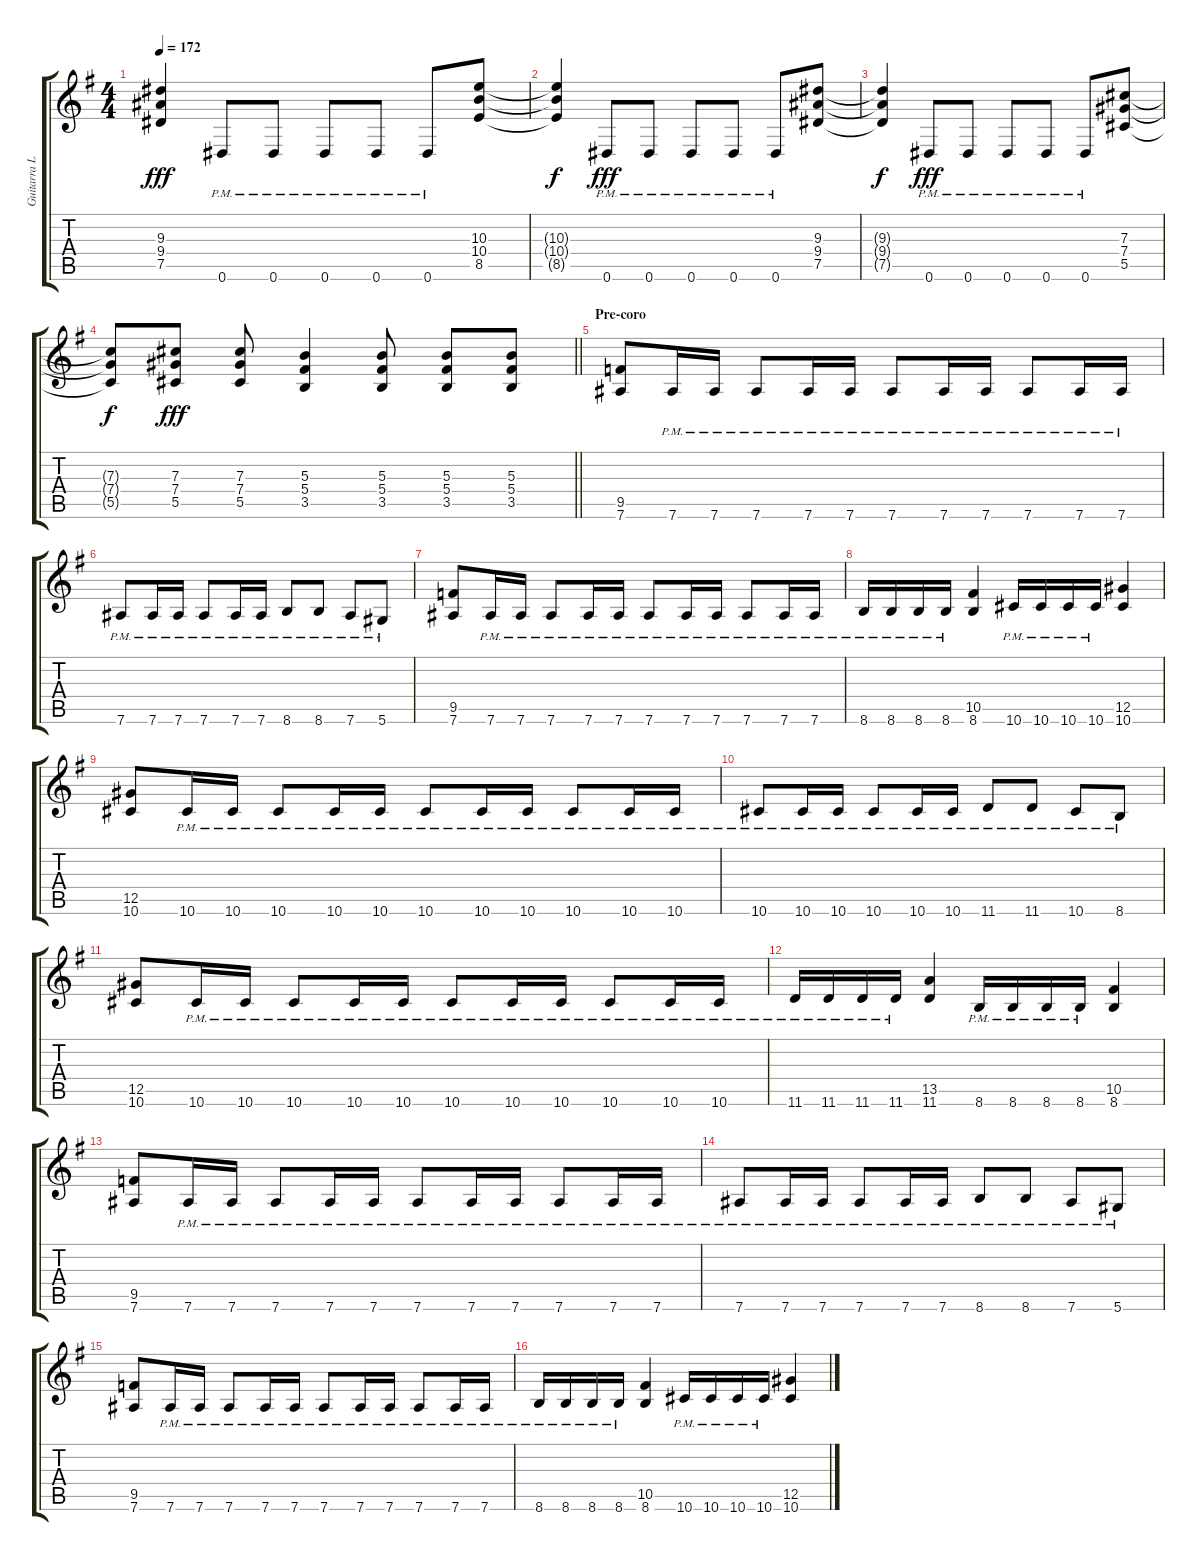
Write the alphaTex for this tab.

\track ("Guitarra Líder" "Guitarra L") {instrument distortionguitar}
\staff {score tabs}
\tuning (Eb4 Bb3 Gb3 Db3 Ab2 Eb2) {hide}
\ts (4 4)
\tempo 172
\clef g2
\ks eminor
(9.3 9.4 7.5).4{dy fff} 0.6{pm}.8 0.6{pm}.8 0.6{pm}.8 0.6{pm}.8 0.6{pm}.8 (10.3 10.4 8.5).8 |
(10.3{t} 10.4{t} 8.5{t}).4{dy f} 0.6{pm}.8{dy fff} 0.6{pm}.8 0.6{pm}.8 0.6{pm}.8 0.6{pm}.8 (9.3 9.4 7.5).8 |
(9.3{t} 9.4{t} 7.5{t}).4{dy f} 0.6{pm}.8{dy fff} 0.6{pm}.8 0.6{pm}.8 0.6{pm}.8 0.6{pm}.8 (7.3 7.4 5.5).8 |
\barLineRight lightlight
(7.3{t} 7.4{t} 5.5{t}).8{dy f} (7.3 7.4 5.5).8{dy fff} (7.3 7.4 5.5).8 (5.3 5.4 3.5).4 (5.3 5.4 3.5).8 (5.3 5.4 3.5).8 (5.3 5.4 3.5).8 |
\section ("" "Pre-coro")
(9.5 7.6).8 7.6{pm}.16 7.6{pm}.16 7.6{pm}.8 7.6{pm}.16 7.6{pm}.16 7.6{pm}.8 7.6{pm}.16 7.6{pm}.16 7.6{pm}.8 7.6{pm}.16 7.6{pm}.16 |
7.6{pm}.8 7.6{pm}.16 7.6{pm}.16 7.6{pm}.8 7.6{pm}.16 7.6{pm}.16 8.6{pm}.8 8.6{pm}.8 7.6{pm}.8 5.6{pm}.8 |
(9.5 7.6).8 7.6{pm}.16 7.6{pm}.16 7.6{pm}.8 7.6{pm}.16 7.6{pm}.16 7.6{pm}.8 7.6{pm}.16 7.6{pm}.16 7.6{pm}.8 7.6{pm}.16 7.6{pm}.16 |
8.6{pm}.16 8.6{pm}.16 8.6{pm}.16 8.6{pm}.16 (10.5 8.6).4 10.6{pm}.16 10.6{pm}.16 10.6{pm}.16 10.6{pm}.16 (12.5 10.6).4 |
(12.5 10.6).8 10.6{pm}.16 10.6{pm}.16 10.6{pm}.8 10.6{pm}.16 10.6{pm}.16 10.6{pm}.8 10.6{pm}.16 10.6{pm}.16 10.6{pm}.8 10.6{pm}.16 10.6{pm}.16 |
10.6{pm}.8 10.6{pm}.16 10.6{pm}.16 10.6{pm}.8 10.6{pm}.16 10.6{pm}.16 11.6{pm}.8 11.6{pm}.8 10.6{pm}.8 8.6{pm}.8 |
(12.5 10.6).8 10.6{pm}.16 10.6{pm}.16 10.6{pm}.8 10.6{pm}.16 10.6{pm}.16 10.6{pm}.8 10.6{pm}.16 10.6{pm}.16 10.6{pm}.8 10.6{pm}.16 10.6{pm}.16 |
11.6{pm}.16 11.6{pm}.16 11.6{pm}.16 11.6{pm}.16 (13.5 11.6).4 8.6{pm}.16 8.6{pm}.16 8.6{pm}.16 8.6{pm}.16 (10.5 8.6).4 |
(9.5 7.6).8 7.6{pm}.16 7.6{pm}.16 7.6{pm}.8 7.6{pm}.16 7.6{pm}.16 7.6{pm}.8 7.6{pm}.16 7.6{pm}.16 7.6{pm}.8 7.6{pm}.16 7.6{pm}.16 |
7.6{pm}.8 7.6{pm}.16 7.6{pm}.16 7.6{pm}.8 7.6{pm}.16 7.6{pm}.16 8.6{pm}.8 8.6{pm}.8 7.6{pm}.8 5.6{pm}.8 |
(9.5 7.6).8 7.6{pm}.16 7.6{pm}.16 7.6{pm}.8 7.6{pm}.16 7.6{pm}.16 7.6{pm}.8 7.6{pm}.16 7.6{pm}.16 7.6{pm}.8 7.6{pm}.16 7.6{pm}.16 |
8.6{pm}.16 8.6{pm}.16 8.6{pm}.16 8.6{pm}.16 (10.5 8.6).4 10.6{pm}.16 10.6{pm}.16 10.6{pm}.16 10.6{pm}.16 (12.5 10.6).4
